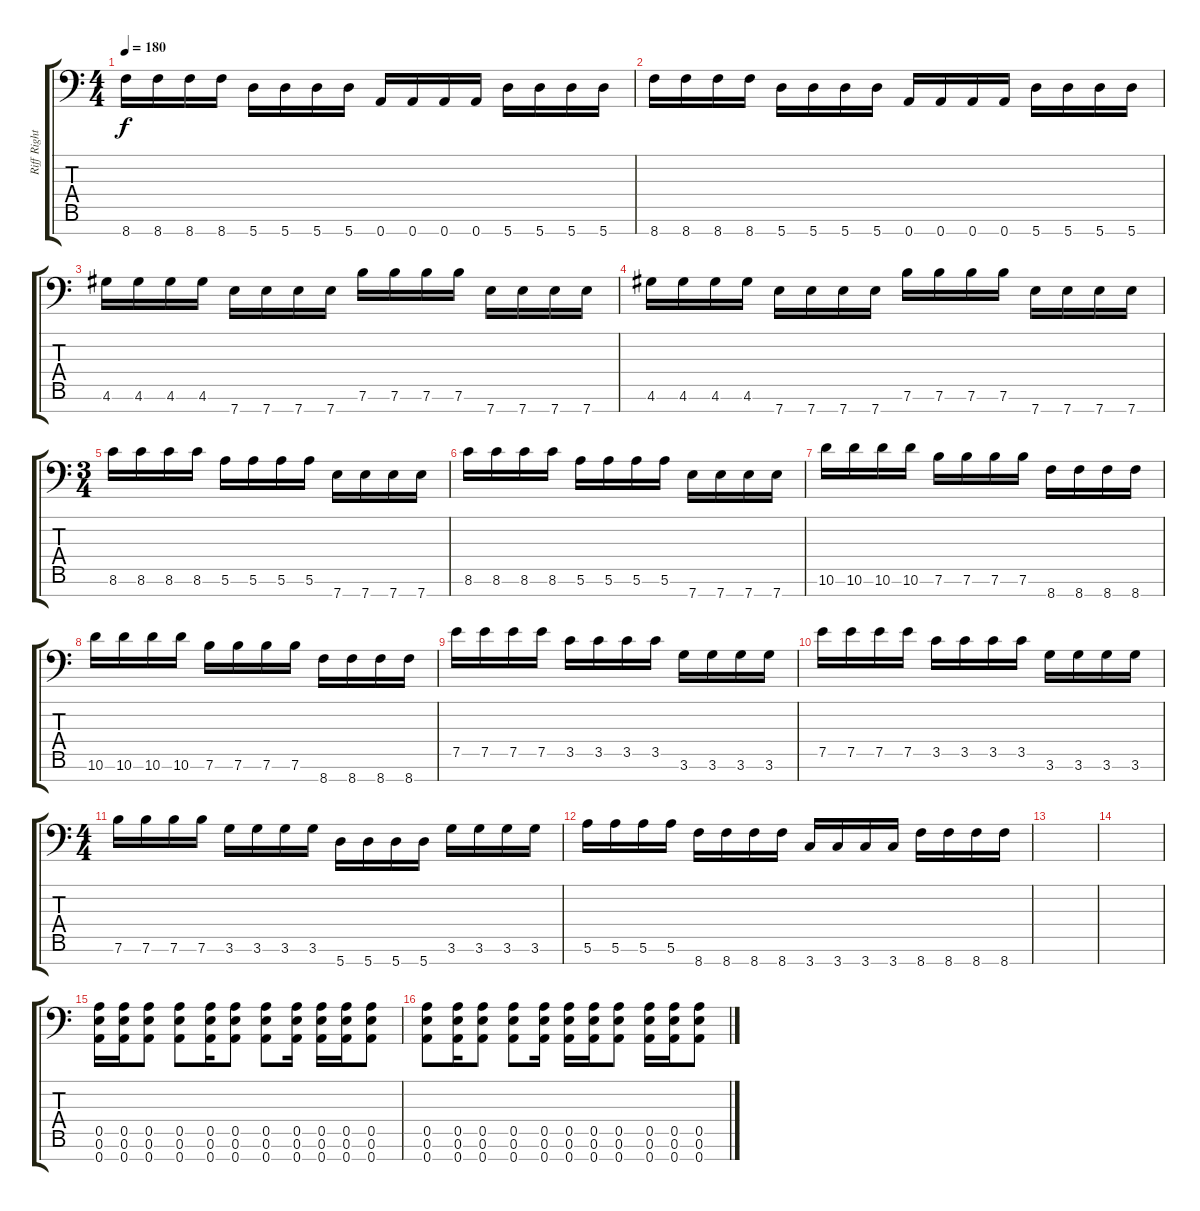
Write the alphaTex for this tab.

\track ("Riff Right" "Riff Right") {instrument distortionguitar}
\staff {score tabs}
\tuning (F4 C4 G3 D3 A2 E2 A1) {hide}
\ts (4 4)
\tempo 180
\clef f4
\ks c
8.7.16{dy f} 8.7.16 8.7.16 8.7.16 5.7.16 5.7.16 5.7.16 5.7.16 0.7.16 0.7.16 0.7.16 0.7.16 5.7.16 5.7.16 5.7.16 5.7.16 |
8.7.16 8.7.16 8.7.16 8.7.16 5.7.16 5.7.16 5.7.16 5.7.16 0.7.16 0.7.16 0.7.16 0.7.16 5.7.16 5.7.16 5.7.16 5.7.16 |
4.6.16 4.6.16 4.6.16 4.6.16 7.7.16 7.7.16 7.7.16 7.7.16 7.6.16 7.6.16 7.6.16 7.6.16 7.7.16 7.7.16 7.7.16 7.7.16 |
4.6.16 4.6.16 4.6.16 4.6.16 7.7.16 7.7.16 7.7.16 7.7.16 7.6.16 7.6.16 7.6.16 7.6.16 7.7.16 7.7.16 7.7.16 7.7.16 |
\ts (3 4)
8.6.16 8.6.16 8.6.16 8.6.16 5.6.16 5.6.16 5.6.16 5.6.16 7.7.16 7.7.16 7.7.16 7.7.16 |
8.6.16 8.6.16 8.6.16 8.6.16 5.6.16 5.6.16 5.6.16 5.6.16 7.7.16 7.7.16 7.7.16 7.7.16 |
10.6.16 10.6.16 10.6.16 10.6.16 7.6.16 7.6.16 7.6.16 7.6.16 8.7.16 8.7.16 8.7.16 8.7.16 |
10.6.16 10.6.16 10.6.16 10.6.16 7.6.16 7.6.16 7.6.16 7.6.16 8.7.16 8.7.16 8.7.16 8.7.16 |
7.5.16 7.5.16 7.5.16 7.5.16 3.5.16 3.5.16 3.5.16 3.5.16 3.6.16 3.6.16 3.6.16 3.6.16 |
7.5.16 7.5.16 7.5.16 7.5.16 3.5.16 3.5.16 3.5.16 3.5.16 3.6.16 3.6.16 3.6.16 3.6.16 |
\ts (4 4)
7.6.16 7.6.16 7.6.16 7.6.16 3.6.16 3.6.16 3.6.16 3.6.16 5.7.16 5.7.16 5.7.16 5.7.16 3.6.16 3.6.16 3.6.16 3.6.16 |
5.6.16 5.6.16 5.6.16 5.6.16 8.7.16 8.7.16 8.7.16 8.7.16 3.7.16 3.7.16 3.7.16 3.7.16 8.7.16 8.7.16 8.7.16 8.7.16 |
|
|
(0.5 0.6 0.7).16 (0.5 0.6 0.7).16 (0.5 0.6 0.7).8 (0.5 0.6 0.7).8 (0.5 0.6 0.7).16 (0.5 0.6 0.7).8 (0.5 0.6 0.7).8 (0.5 0.6 0.7).16 (0.5 0.6 0.7).16 (0.5 0.6 0.7).16 (0.5 0.6 0.7).8 |
(0.5 0.6 0.7).8 (0.5 0.6 0.7).16 (0.5 0.6 0.7).8 (0.5 0.6 0.7).8 (0.5 0.6 0.7).16 (0.5 0.6 0.7).16 (0.5 0.6 0.7).16 (0.5 0.6 0.7).8 (0.5 0.6 0.7).16 (0.5 0.6 0.7).16 (0.5 0.6 0.7).8
